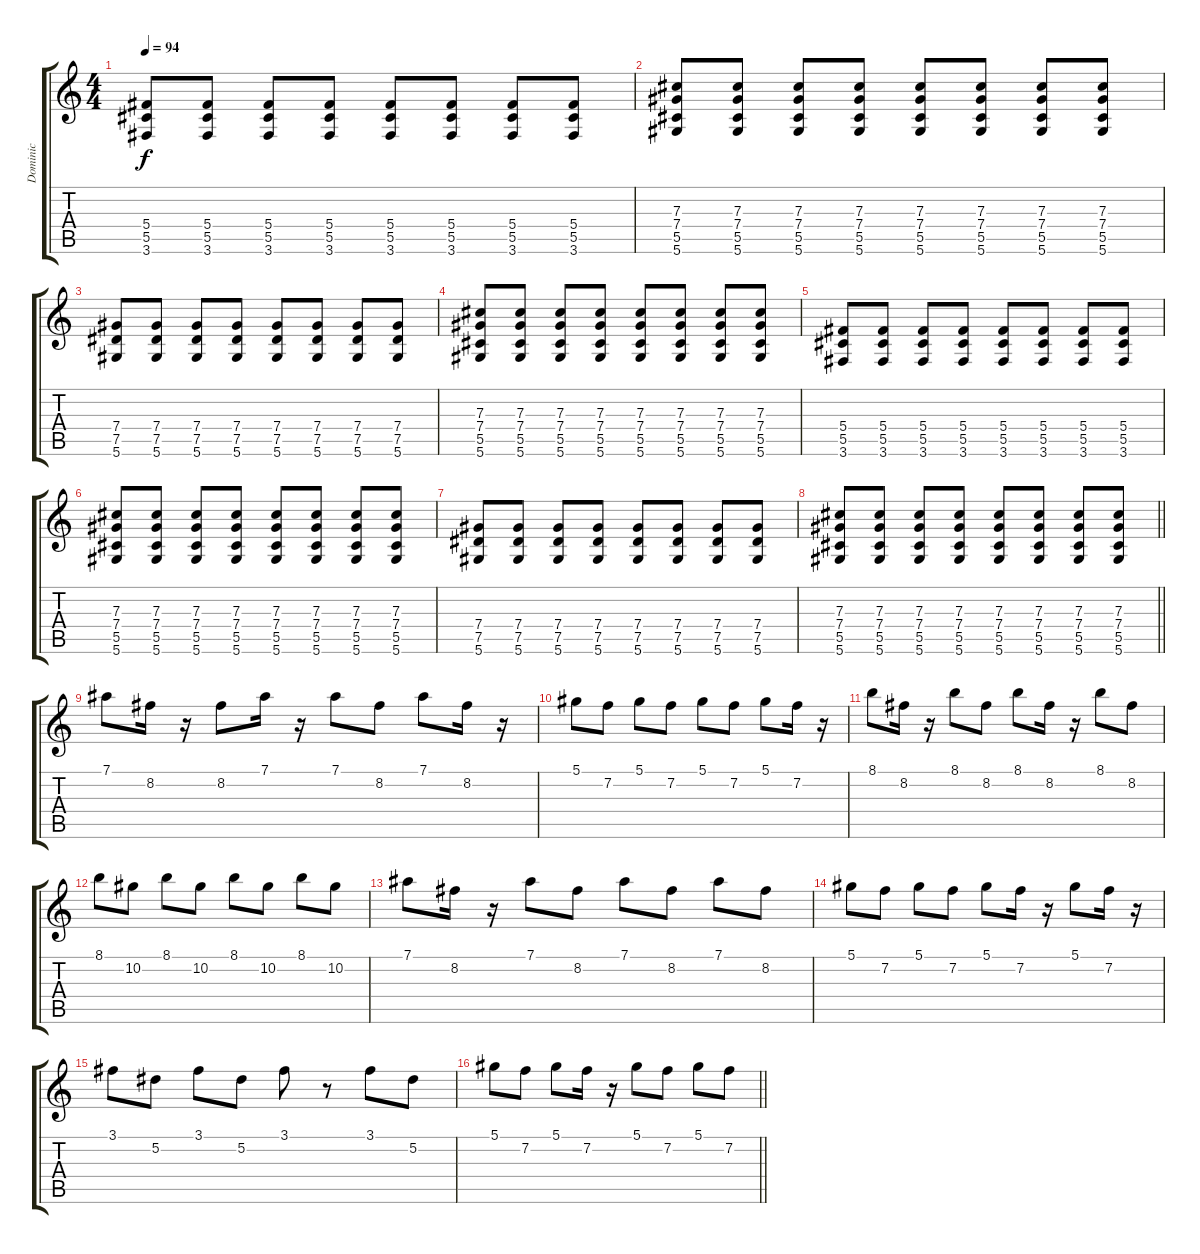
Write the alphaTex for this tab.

\track ("Dominic" "Dominic") {instrument distortionguitar}
\staff {score tabs}
\tuning (Eb4 Bb3 Gb3 Db3 Ab2 Eb2) {hide}
\ts (4 4)
\tempo 94
\clef g2
\ks c
(5.4 5.5 3.6).8{dy f instrument distortionguitar} (5.4 5.5 3.6).8 (5.4 5.5 3.6).8 (5.4 5.5 3.6).8 (5.4 5.5 3.6).8 (5.4 5.5 3.6).8 (5.4 5.5 3.6).8 (5.4 5.5 3.6).8 |
(7.3 7.4 5.5 5.6).8 (7.3 7.4 5.5 5.6).8 (7.3 7.4 5.5 5.6).8 (7.3 7.4 5.5 5.6).8 (7.3 7.4 5.5 5.6).8 (7.3 7.4 5.5 5.6).8 (7.3 7.4 5.5 5.6).8 (7.3 7.4 5.5 5.6).8 |
(7.4 7.5 5.6).8 (7.4 7.5 5.6).8 (7.4 7.5 5.6).8 (7.4 7.5 5.6).8 (7.4 7.5 5.6).8 (7.4 7.5 5.6).8 (7.4 7.5 5.6).8 (7.4 7.5 5.6).8 |
(7.3 7.4 5.5 5.6).8 (7.3 7.4 5.5 5.6).8 (7.3 7.4 5.5 5.6).8 (7.3 7.4 5.5 5.6).8 (7.3 7.4 5.5 5.6).8 (7.3 7.4 5.5 5.6).8 (7.3 7.4 5.5 5.6).8 (7.3 7.4 5.5 5.6).8 |
(5.4 5.5 3.6).8 (5.4 5.5 3.6).8 (5.4 5.5 3.6).8 (5.4 5.5 3.6).8 (5.4 5.5 3.6).8 (5.4 5.5 3.6).8 (5.4 5.5 3.6).8 (5.4 5.5 3.6).8 |
(7.3 7.4 5.5 5.6).8 (7.3 7.4 5.5 5.6).8 (7.3 7.4 5.5 5.6).8 (7.3 7.4 5.5 5.6).8 (7.3 7.4 5.5 5.6).8 (7.3 7.4 5.5 5.6).8 (7.3 7.4 5.5 5.6).8 (7.3 7.4 5.5 5.6).8 |
(7.4 7.5 5.6).8 (7.4 7.5 5.6).8 (7.4 7.5 5.6).8 (7.4 7.5 5.6).8 (7.4 7.5 5.6).8 (7.4 7.5 5.6).8 (7.4 7.5 5.6).8 (7.4 7.5 5.6).8 |
\barLineRight lightlight
(7.3 7.4 5.5 5.6).8 (7.3 7.4 5.5 5.6).8 (7.3 7.4 5.5 5.6).8 (7.3 7.4 5.5 5.6).8 (7.3 7.4 5.5 5.6).8 (7.3 7.4 5.5 5.6).8 (7.3 7.4 5.5 5.6).8 (7.3 7.4 5.5 5.6).8 |
7.1.8{instrument electricguitarclean} 8.2.16 r.16 8.2.8 7.1.16 r.16 7.1.8 8.2.8 7.1.8 8.2.16 r.16 |
5.1.8 7.2.8 5.1.8 7.2.8 5.1.8 7.2.8 5.1.8 7.2.16 r.16 |
8.1.8 8.2.16 r.16 8.1.8 8.2.8 8.1.8 8.2.16 r.16 8.1.8 8.2.8 |
8.1.8 10.2.8 8.1.8 10.2.8 8.1.8 10.2.8 8.1.8 10.2.8 |
7.1.8 8.2.16 r.16 7.1.8 8.2.8 7.1.8 8.2.8 7.1.8 8.2.8 |
5.1.8 7.2.8 5.1.8 7.2.8 5.1.8 7.2.16 r.16 5.1.8 7.2.16 r.16 |
3.1.8 5.2.8 3.1.8 5.2.8 3.1.8 r.8 3.1.8 5.2.8 |
\barLineRight lightlight
5.1.8 7.2.8 5.1.8 7.2.16 r.16 5.1.8 7.2.8 5.1.8 7.2.8
